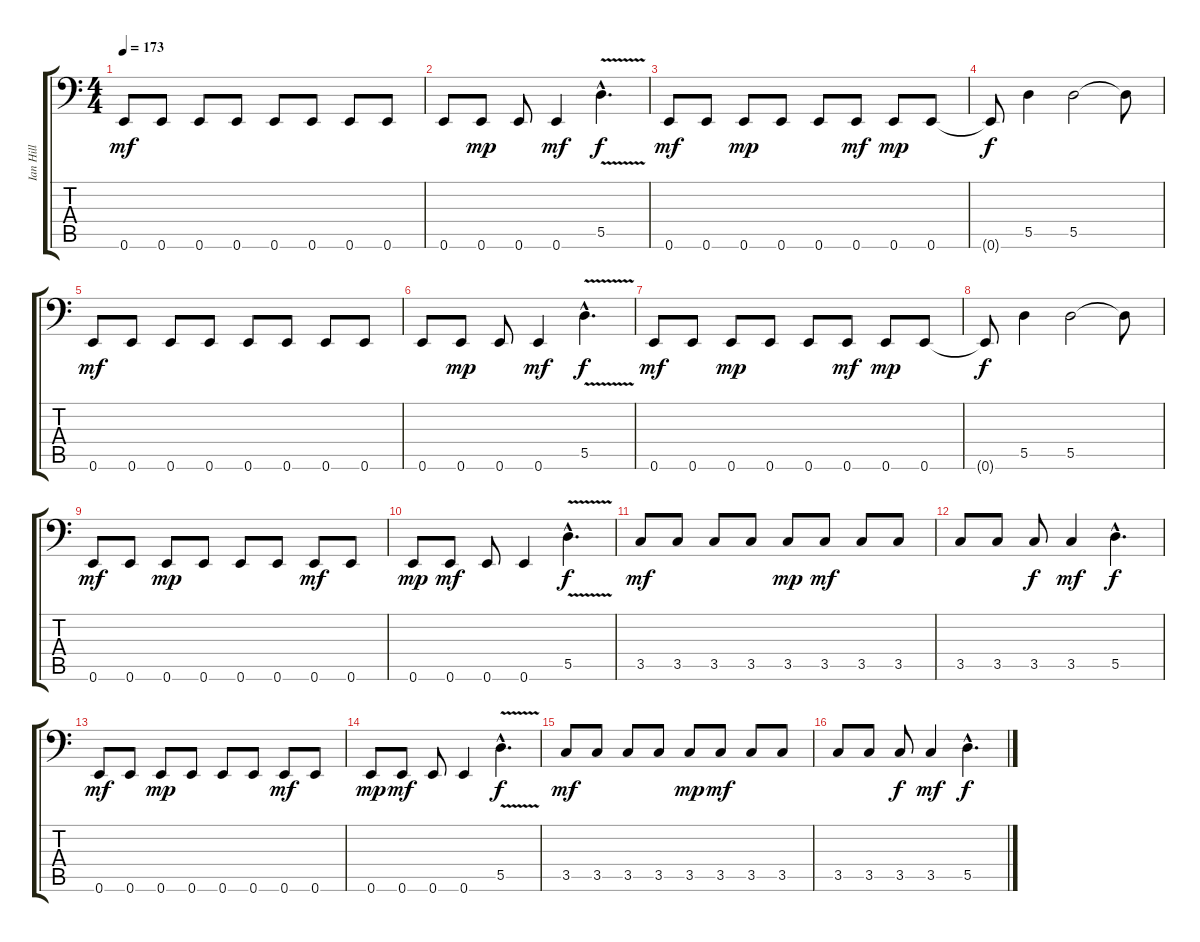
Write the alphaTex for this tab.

\track ("Ian Hill" "Ian Hill") {instrument electricbasspick}
\staff {score tabs}
\tuning (Eb3 A3 G2 D2 A1 E1) {hide}
\ts (4 4)
\tempo 173
\clef f4
\ks c
0.6.8{dy mf} 0.6.8 0.6.8 0.6.8 0.6.8 0.6.8 0.6.8 0.6.8 |
0.6.8 0.6.8{dy mp} 0.6.8 0.6.4{dy mf} 5.5{v hac}.4{d dy f} |
0.6.8{dy mf} 0.6.8 0.6.8{dy mp} 0.6.8 0.6.8 0.6.8{dy mf} 0.6.8{dy mp} 0.6.8 |
0.6{t}.8{dy f} 5.5.4 5.5.2 5.5{t}.8 |
0.6.8{dy mf} 0.6.8 0.6.8 0.6.8 0.6.8 0.6.8 0.6.8 0.6.8 |
0.6.8 0.6.8{dy mp} 0.6.8 0.6.4{dy mf} 5.5{v hac}.4{d dy f} |
0.6.8{dy mf} 0.6.8 0.6.8{dy mp} 0.6.8 0.6.8 0.6.8{dy mf} 0.6.8{dy mp} 0.6.8 |
0.6{t}.8{dy f} 5.5.4 5.5.2 5.5{t}.8 |
0.6.8{dy mf} 0.6.8 0.6.8{dy mp} 0.6.8 0.6.8 0.6.8 0.6.8{dy mf} 0.6.8 |
0.6.8{dy mp} 0.6.8{dy mf} 0.6.8 0.6.4 5.5{v hac}.4{d dy f} |
3.5.8{dy mf} 3.5.8 3.5.8 3.5.8 3.5.8{dy mp} 3.5.8{dy mf} 3.5.8 3.5.8 |
3.5.8 3.5.8 3.5.8{dy f} 3.5.4{dy mf} 5.5{hac}.4{d dy f} |
0.6.8{dy mf} 0.6.8 0.6.8{dy mp} 0.6.8 0.6.8 0.6.8 0.6.8{dy mf} 0.6.8 |
0.6.8{dy mp} 0.6.8{dy mf} 0.6.8 0.6.4 5.5{v hac}.4{d dy f} |
3.5.8{dy mf} 3.5.8 3.5.8 3.5.8 3.5.8{dy mp} 3.5.8{dy mf} 3.5.8 3.5.8 |
3.5.8 3.5.8 3.5.8{dy f} 3.5.4{dy mf} 5.5{hac}.4{d dy f}
